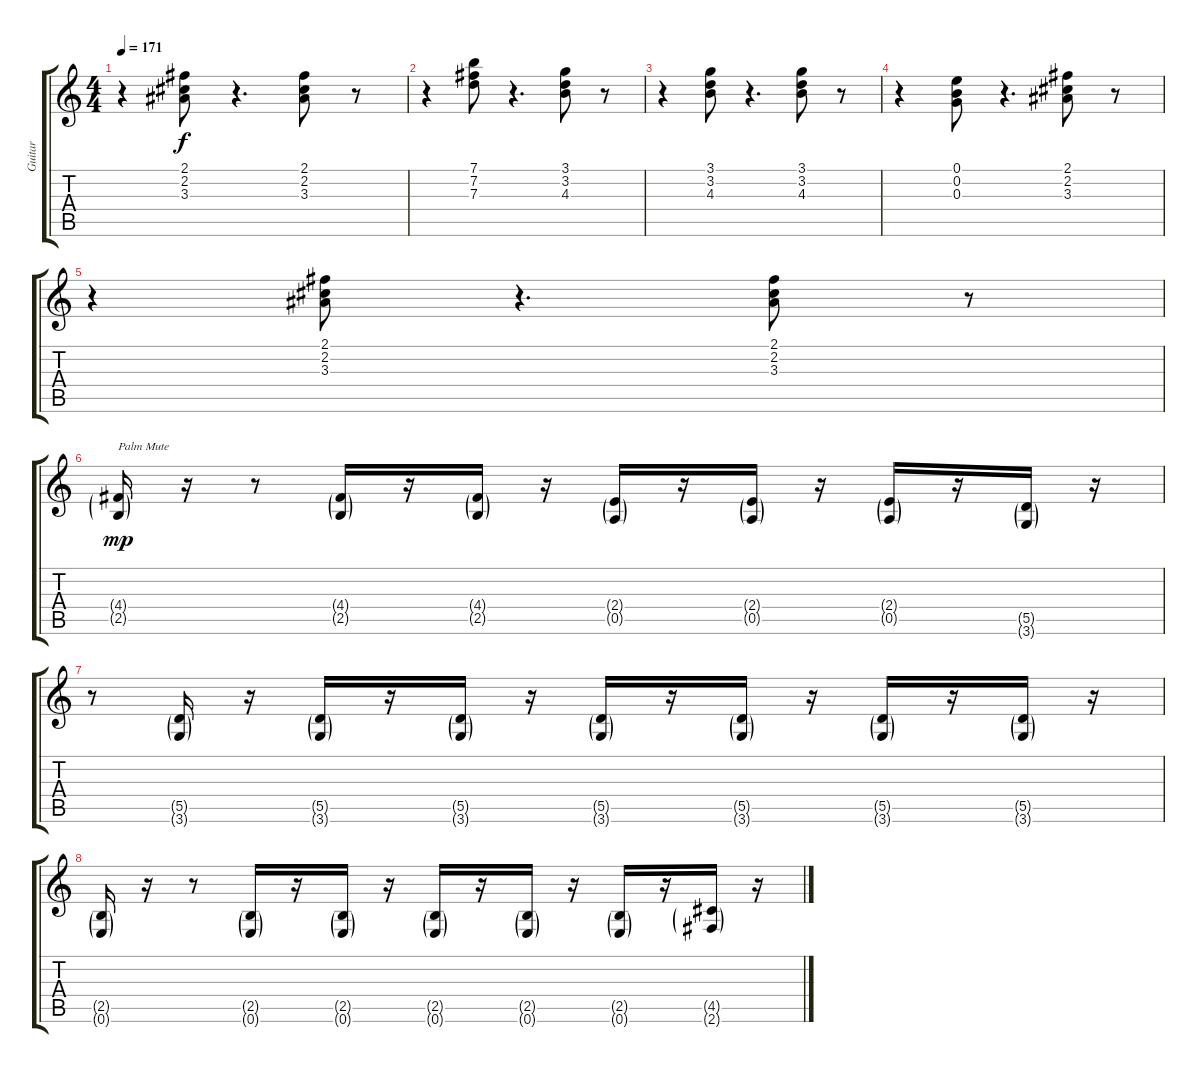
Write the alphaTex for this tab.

\track ("Guitar" "Guitar") {instrument distortionguitar}
\staff {score tabs}
\tuning (E4 B3 G3 D3 A2 E2) {hide}
\ts (4 4)
\tempo 171
\clef g2
\ks c
r.4{dy f} (2.1 2.2 3.3).8 r.4{d} (2.1 2.2 3.3).8 r.8 |
r.4 (7.1 7.2 7.3).8 r.4{d} (3.1 3.2 4.3).8 r.8 |
r.4 (3.1 3.2 4.3).8 r.4{d} (3.1 3.2 4.3).8 r.8 |
r.4 (0.1 0.2 0.3).8 r.4{d} (2.1 2.2 3.3).8 r.8 |
r.4 (2.1 2.2 3.3).8 r.4{d} (2.1 2.2 3.3).8 r.8 |
(4.4{g} 2.5{g}).16{txt "Palm Mute" dy mp} r.16 r.8 (4.4{g} 2.5{g}).16 r.16 (4.4{g} 2.5{g}).16 r.16 (2.4{g} 0.5{g}).16 r.16 (2.4{g} 0.5{g}).16 r.16 (2.4{g} 0.5{g}).16 r.16 (5.5{g} 3.6{g}).16 r.16 |
r.8 (5.5{g} 3.6{g}).16 r.16 (5.5{g} 3.6{g}).16 r.16 (5.5{g} 3.6{g}).16 r.16 (5.5{g} 3.6{g}).16 r.16 (5.5{g} 3.6{g}).16 r.16 (5.5{g} 3.6{g}).16 r.16 (5.5{g} 3.6{g}).16 r.16 |
(2.5{g} 0.6{g}).16 r.16 r.8 (2.5{g} 0.6{g}).16 r.16 (2.5{g} 0.6{g}).16 r.16 (2.5{g} 0.6{g}).16 r.16 (2.5{g} 0.6{g}).16 r.16 (2.5{g} 0.6{g}).16 r.16 (4.5{g} 2.6{g}).16 r.16
